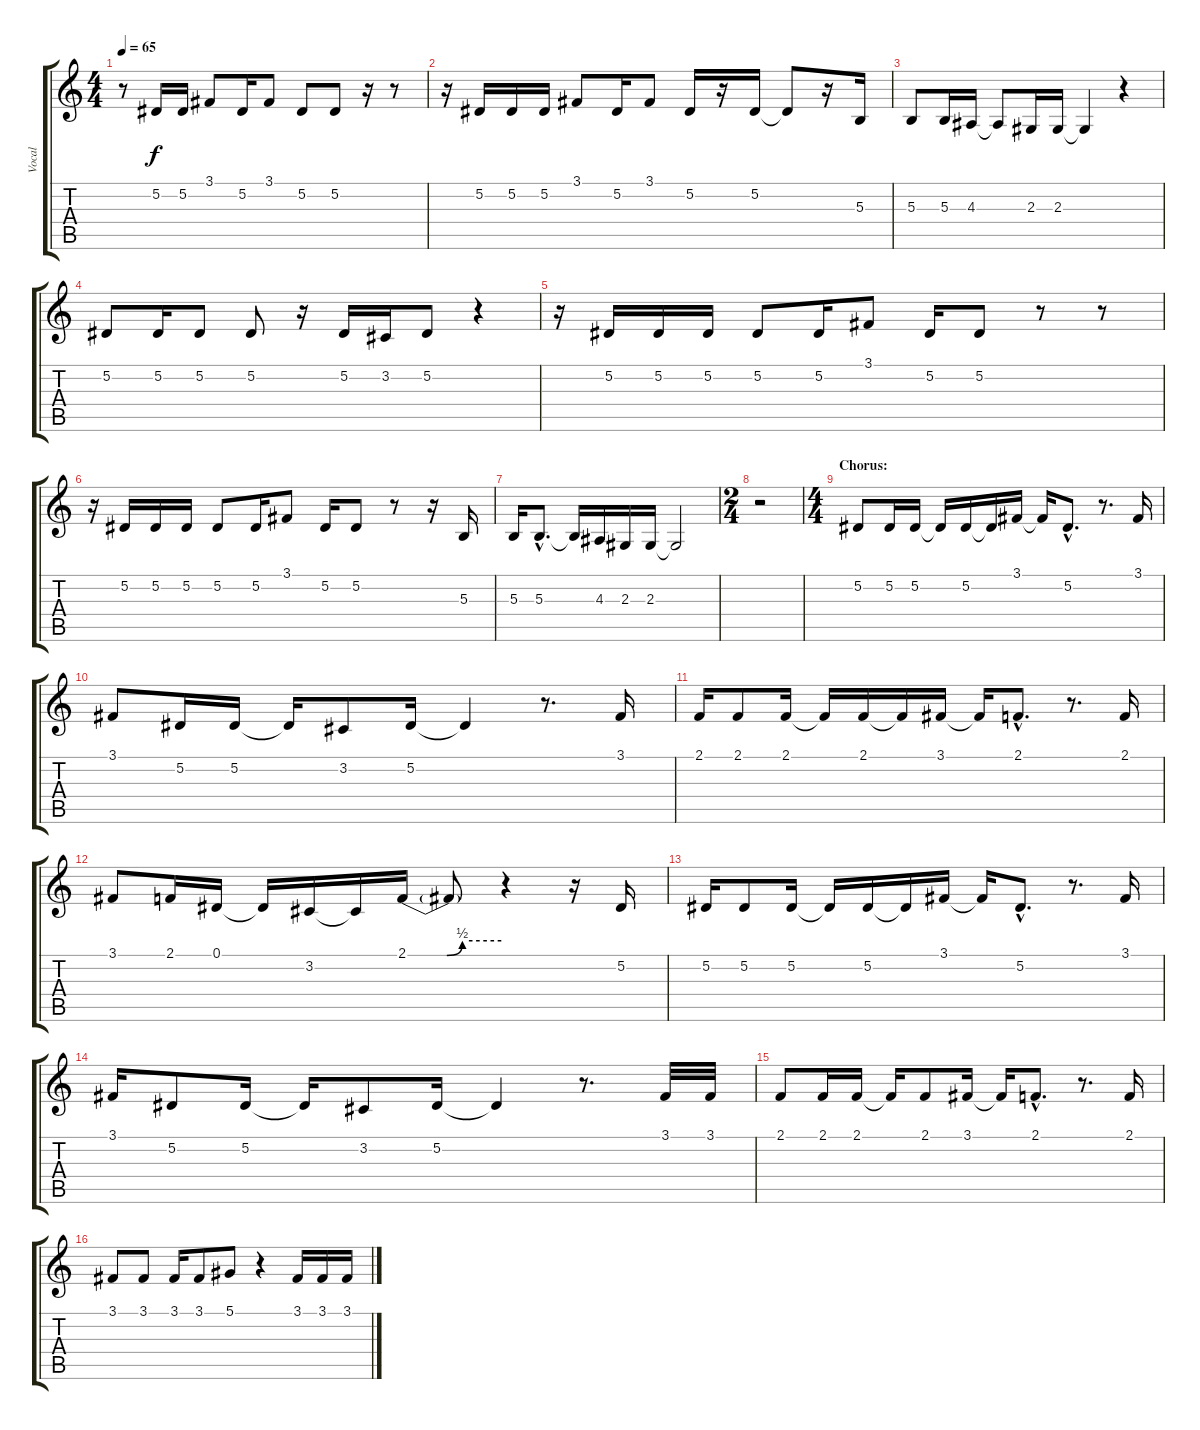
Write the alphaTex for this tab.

\track ("Vocal" "Vocal") {instrument oboe}
\staff {score tabs}
\tuning (Eb4 Bb3 Gb3 Db3 Ab2 Eb2) {hide}
\ts (4 4)
\tempo 65
\clef g2
\ks c
r.8{dy f} 5.2.16 5.2.16 3.1.8 5.2.16 3.1.8 5.2.8 5.2.8 r.16 r.8 |
r.16 5.2.16 5.2.16 5.2.16 3.1.8 5.2.16 3.1.8 5.2.16 r.16 5.2.16 5.2{t}.8 r.16 5.3.16 |
5.3.8 5.3.16 4.3.16 4.3{t}.8 2.3.16 2.3.16 2.3{t}.4 r.4 |
5.2.8 5.2.16 5.2.8 5.2.8 r.16 5.2.16 3.2.16 5.2.8 r.4 |
r.16 5.2.16 5.2.16 5.2.16 5.2.8 5.2.16 3.1.8 5.2.16 5.2.8 r.8 r.8 |
r.16 5.2.16 5.2.16 5.2.16 5.2.8 5.2.16 3.1.8 5.2.16 5.2.8 r.8 r.16 5.3.16 |
5.3.16 5.3{hac}.8{d} 5.3{t}.16 4.3.16 2.3.16 2.3.16 2.3{t}.2 |
\ts (2 4)
r.2 |
\ts (4 4)
\section ("" "Chorus:")
5.2.8 5.2.16 5.2.16 5.2{t}.16 5.2.16 5.2{t}.16 3.1.16 3.1{t}.16 5.2{hac}.8{d} r.8{d} 3.1.16 |
3.1.8 5.2.16 5.2.16 5.2{t}.16 3.2.8 5.2.16 5.2{t}.4 r.8{d} 3.1.16 |
2.1.16 2.1.8 2.1.16 2.1{t}.16 2.1.16 2.1{t}.16 3.1.16 3.1{t}.16 2.1{hac}.8{d} r.8{d} 2.1.16 |
3.1.8 2.1.16 0.1.16 0.1{t}.16 3.2.16 3.2{t}.16 2.1{be (custom 0 0 25 0 35 2 60 2)}.16 2.1{t}.8 r.4 r.16 5.2.16 |
5.2.16 5.2.8 5.2.16 5.2{t}.16 5.2.16 5.2{t}.16 3.1.16 3.1{t}.16 5.2{hac}.8{d} r.8{d} 3.1.16 |
3.1.16 5.2.8 5.2.16 5.2{t}.16 3.2.8 5.2.16 5.2{t}.4 r.8{d} 3.1.32 3.1.32 |
2.1.8 2.1.16 2.1.16 2.1{t}.16 2.1.8 3.1.16 3.1{t}.16 2.1{hac}.8{d} r.8{d} 2.1.16 |
3.1.8 3.1.8 3.1.16 3.1.8 5.1.8 r.4 3.1.16 3.1.16 3.1.16
